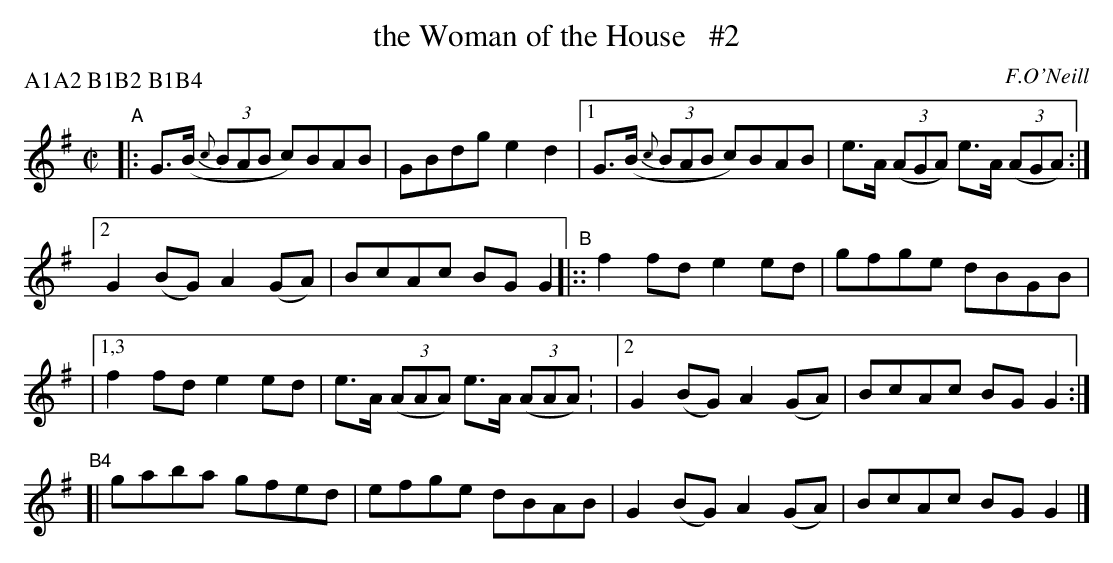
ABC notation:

X:1
T: the Woman of the House   #2
O: F.O'Neill
P: A1A2 B1B2 B1B4
M: C|
L: 1/8
K: G
"^A"|: G>(B (3{c}BAB c)BAB | GBdg e2d2 |\
[1 G>(B (3{c}BAB c)BAB | e>A (3(AGA) e>A (3(AGA) :|
[2 G2(BG) A2(GA) | BcAc BGG2 "^B"|::\
f2fd e2ed | gfge dBGB |
|[1,3 f2fd e2ed | e>A (3(AAA) e>A (3(AAA) :\
|[2 G2(BG) A2(GA) | BcAc BGG2 :|
"^B4"[| gaba gfed | efge dBAB | G2(BG) A2(GA) | BcAc BGG2 |]
